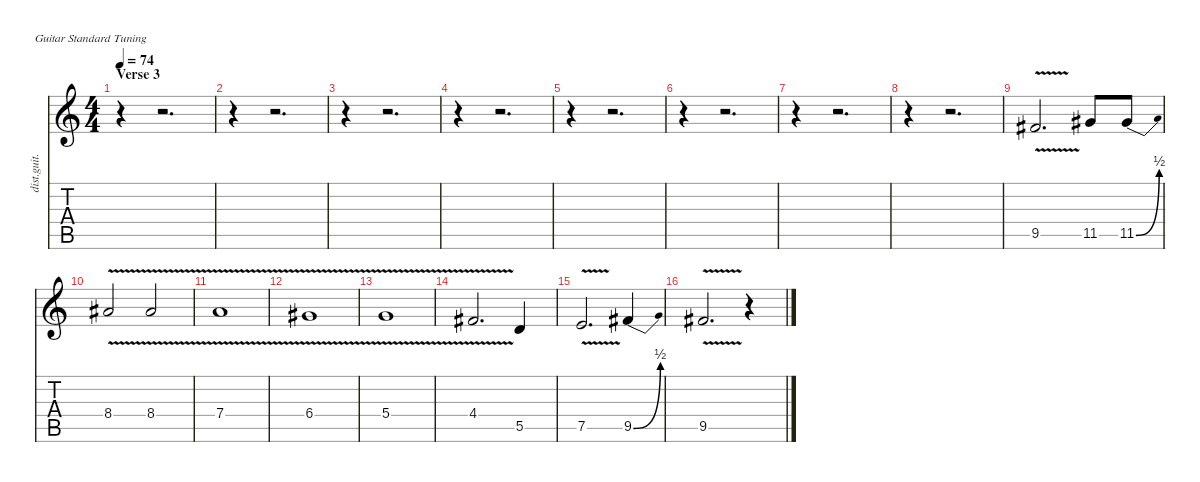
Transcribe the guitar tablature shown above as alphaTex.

\defaultSystemsLayout 4
\hideDynamics
\bracketExtendMode nobrackets
\otherSystemsTrackNameOrientation horizontal
\track ("Fill Guitar #2" "dist.guit.") {instrument distortionguitar}
\staff {score tabs}
\tuning (E4 B3 G3 D3 A2 E2)
\ts (4 4)
\section ("" "Verse 3")
\tempo 74
\clef g2
\ks c
r.4{dy f beam Down} r.2{d beam Down} |
r.4{beam Down} r.2{d beam Down} |
r.4{beam Down} r.2{d beam Down} |
r.4{beam Down} r.2{d beam Down} |
r.4{beam Down} r.2{d beam Down} |
r.4{beam Down} r.2{d beam Down} |
r.4{beam Down} r.2{d beam Down} |
r.4{beam Down} r.2{d beam Down} |
9.5{v acc #}.2{d beam Up} 11.5{acc #}.8{beam Up} 11.5{be (bend 0 0 60 2) acc #}.8{beam Up} |
8.4{v acc #}.2{beam Up} 8.4{v acc #}.2{beam Up} |
7.4{v}.1{beam Up} |
6.4{v acc #}.1{beam Up} |
5.4{v}.1{beam Up} |
4.4{v acc #}.2{d beam Up} 5.5.4{beam Up} |
7.5{v}.2{d beam Up} 9.5{be (bend 0 0 60 2) acc #}.4{beam Up} |
9.5{v acc #}.2{d beam Up} r.4{beam Up}
